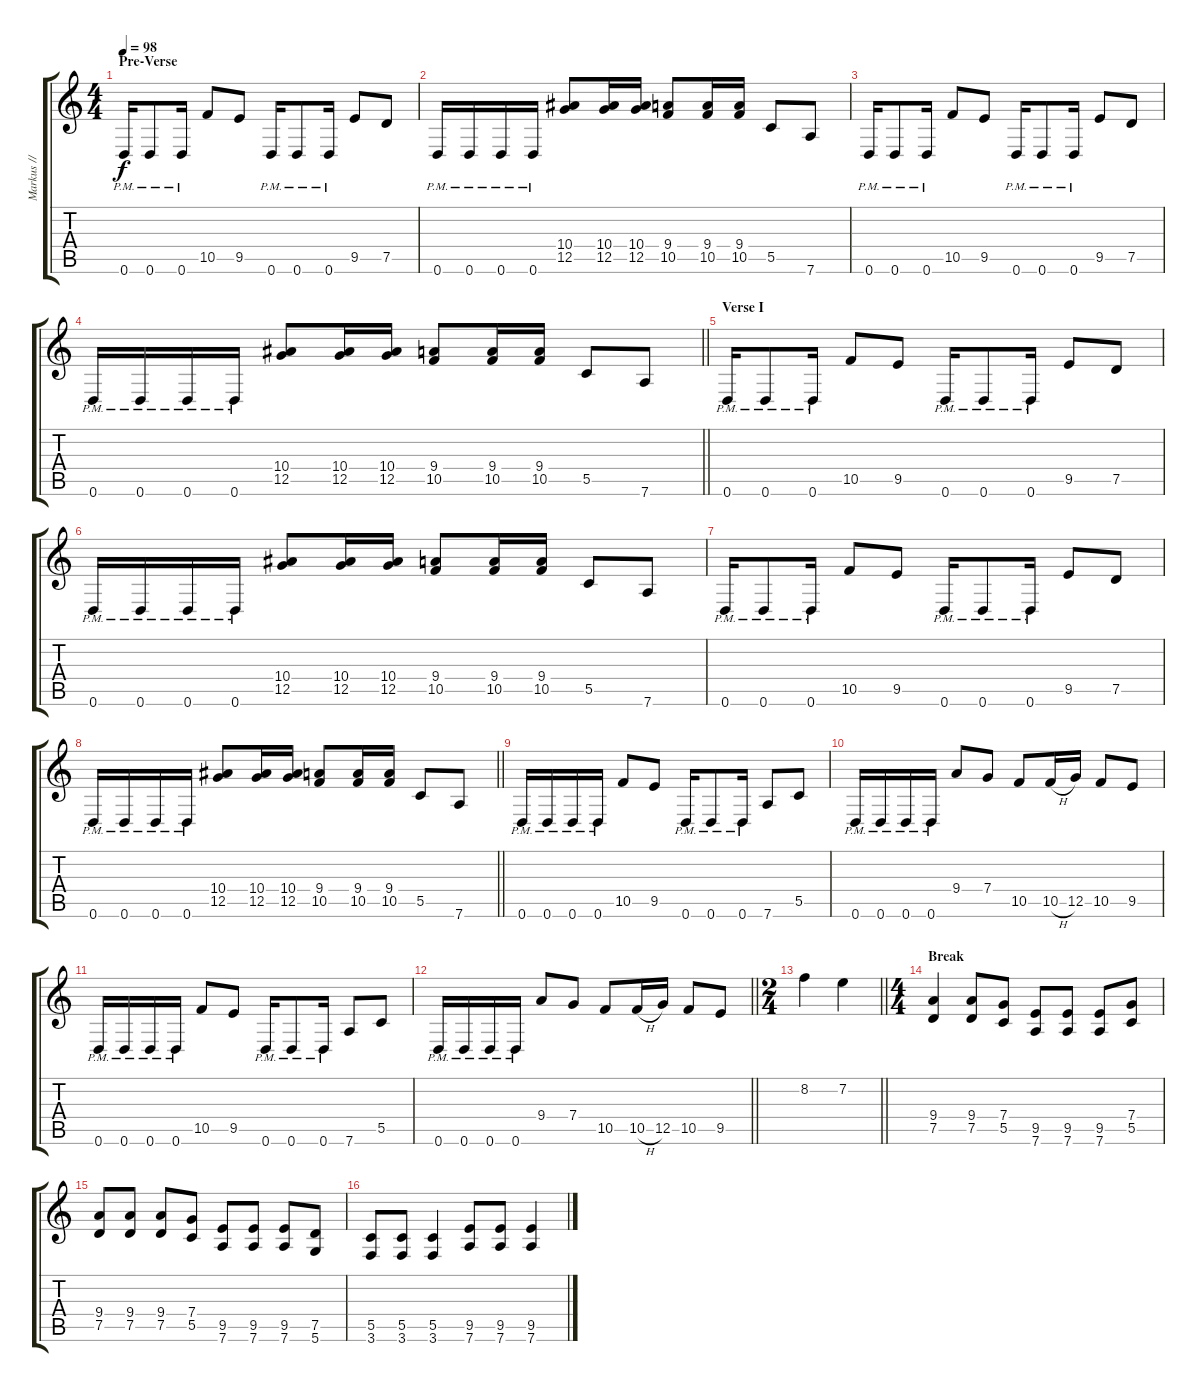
\track ("Markus // Acoustic" "Markus // ") {instrument distortionguitar}
\staff {score tabs}
\tuning (D4 A3 F3 C3 G2 D2) {hide}
\ts (4 4)
\section ("" "Pre-Verse")
\tempo 98
\clef g2
\ks c
0.6{pm}.16{dy f} 0.6{pm}.8 0.6{pm}.16 10.5.8 9.5.8 0.6{pm}.16 0.6{pm}.8 0.6{pm}.16 9.5.8 7.5.8 |
0.6{pm}.16 0.6{pm}.16 0.6{pm}.16 0.6{pm}.16 (10.4 12.5).8 (10.4 12.5).16 (10.4 12.5).16 (9.4 10.5).8 (9.4 10.5).16 (9.4 10.5).16 5.5.8 7.6.8 |
0.6{pm}.16 0.6{pm}.8 0.6{pm}.16 10.5.8 9.5.8 0.6{pm}.16 0.6{pm}.8 0.6{pm}.16 9.5.8 7.5.8 |
\barLineRight lightlight
0.6{pm}.16 0.6{pm}.16 0.6{pm}.16 0.6{pm}.16 (10.4 12.5).8 (10.4 12.5).16 (10.4 12.5).16 (9.4 10.5).8 (9.4 10.5).16 (9.4 10.5).16 5.5.8 7.6.8 |
\section ("" "Verse I")
0.6{pm}.16 0.6{pm}.8 0.6{pm}.16 10.5.8 9.5.8 0.6{pm}.16 0.6{pm}.8 0.6{pm}.16 9.5.8 7.5.8 |
0.6{pm}.16 0.6{pm}.16 0.6{pm}.16 0.6{pm}.16 (10.4 12.5).8 (10.4 12.5).16 (10.4 12.5).16 (9.4 10.5).8 (9.4 10.5).16 (9.4 10.5).16 5.5.8 7.6.8 |
0.6{pm}.16 0.6{pm}.8 0.6{pm}.16 10.5.8 9.5.8 0.6{pm}.16 0.6{pm}.8 0.6{pm}.16 9.5.8 7.5.8 |
\barLineRight lightlight
0.6{pm}.16 0.6{pm}.16 0.6{pm}.16 0.6{pm}.16 (10.4 12.5).8 (10.4 12.5).16 (10.4 12.5).16 (9.4 10.5).8 (9.4 10.5).16 (9.4 10.5).16 5.5.8 7.6.8 |
\section ("" "")
0.6{pm}.16 0.6{pm}.16 0.6{pm}.16 0.6{pm}.16 10.5.8 9.5.8 0.6{pm}.16 0.6{pm}.8 0.6{pm}.16 7.6.8 5.5.8 |
0.6{pm}.16 0.6{pm}.16 0.6{pm}.16 0.6{pm}.16 9.4.8 7.4.8 10.5.8 10.5{h}.16 12.5.16 10.5.8 9.5.8 |
0.6{pm}.16 0.6{pm}.16 0.6{pm}.16 0.6{pm}.16 10.5.8 9.5.8 0.6{pm}.16 0.6{pm}.8 0.6{pm}.16 7.6.8 5.5.8 |
\barLineRight lightlight
0.6{pm}.16 0.6{pm}.16 0.6{pm}.16 0.6{pm}.16 9.4.8 7.4.8 10.5.8 10.5{h}.16 12.5.16 10.5.8 9.5.8 |
\ts (2 4)
\section ("" "")
\barLineRight lightlight
8.2.4{volume 10} 7.2.4 |
\ts (4 4)
\section ("" "Break")
(9.4 7.5).4 (9.4 7.5).8 (7.4 5.5).8 (9.5 7.6).8 (9.5 7.6).8 (9.5 7.6).8 (7.4 5.5).8 |
(9.4 7.5).8 (9.4 7.5).8 (9.4 7.5).8 (7.4 5.5).8 (9.5 7.6).8 (9.5 7.6).8 (9.5 7.6).8 (7.5 5.6).8 |
(5.5 3.6).8 (5.5 3.6).8 (5.5 3.6).4 (9.5 7.6).8 (9.5 7.6).8 (9.5 7.6).4
